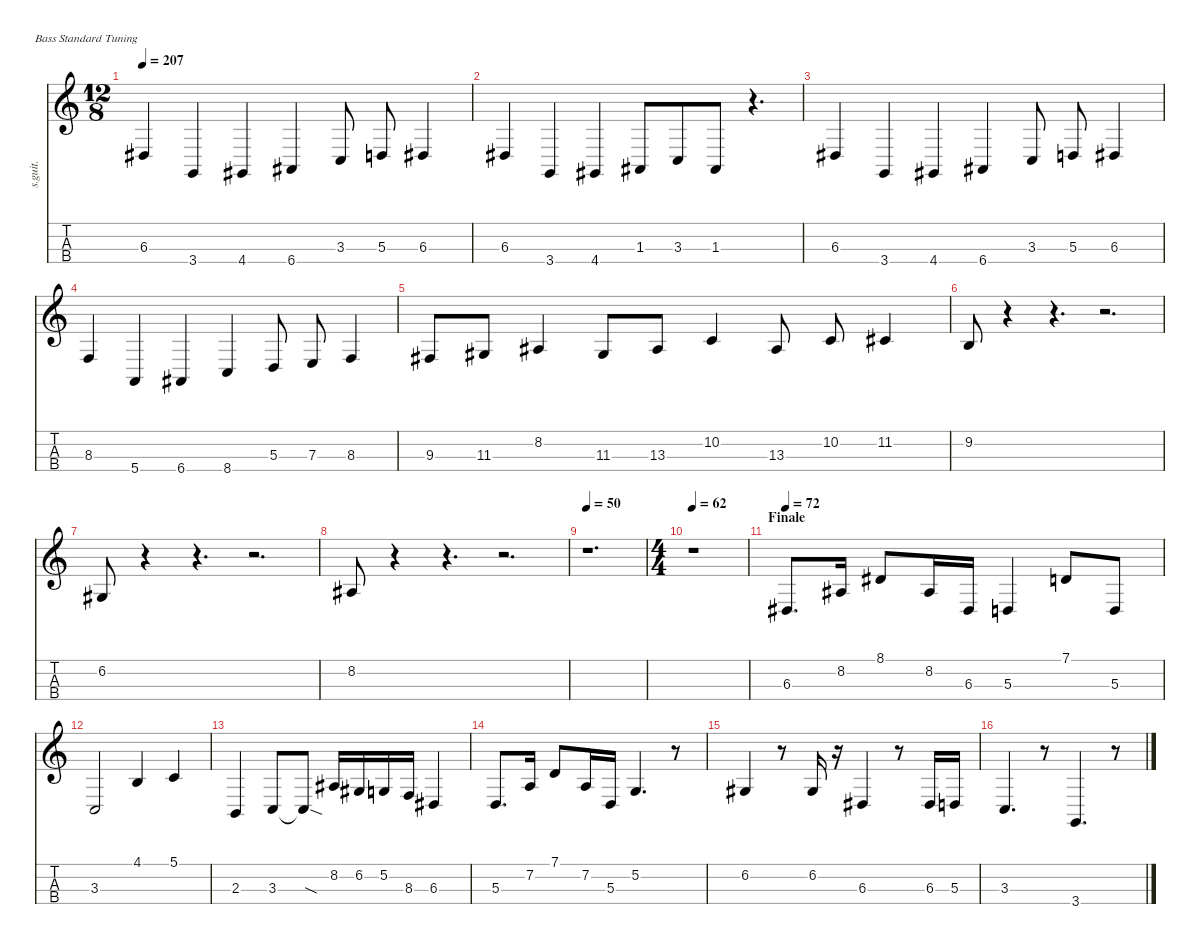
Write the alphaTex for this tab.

\defaultSystemsLayout 4
\hideDynamics
\bracketExtendMode nobrackets
\track ("John Deacon | Bass" "s.guit.") {instrument electricbassfinger}
\staff {score tabs}
\tuning (G2 D2 A1 E1)
\ts (12 8)
\tempo 207
\clef g2
\ks c
6.3{acc #}.4{lyrics (0 "") lyrics (1 "") lyrics (2 "") lyrics (3 "") lyrics (4 "") dy f} 3.4.4{lyrics (0 "") lyrics (1 "") lyrics (2 "") lyrics (3 "") lyrics (4 "")} 4.4{acc #}.4{lyrics (0 "") lyrics (1 "") lyrics (2 "") lyrics (3 "") lyrics (4 "")} 6.4{acc #}.4{lyrics (0 "") lyrics (1 "") lyrics (2 "") lyrics (3 "") lyrics (4 "")} 3.3.8{lyrics (0 "") lyrics (1 "") lyrics (2 "") lyrics (3 "") lyrics (4 "")} 5.3.8{lyrics (0 "") lyrics (1 "") lyrics (2 "") lyrics (3 "") lyrics (4 "")} 6.3{acc #}.4{lyrics (0 "") lyrics (1 "") lyrics (2 "") lyrics (3 "") lyrics (4 "")} |
6.3{acc #}.4{lyrics (0 "") lyrics (1 "") lyrics (2 "") lyrics (3 "") lyrics (4 "")} 3.4.4{lyrics (0 "") lyrics (1 "") lyrics (2 "") lyrics (3 "") lyrics (4 "")} 4.4{acc #}.4{lyrics (0 "") lyrics (1 "") lyrics (2 "") lyrics (3 "") lyrics (4 "")} 1.3{acc #}.8{lyrics (0 "") lyrics (1 "") lyrics (2 "") lyrics (3 "") lyrics (4 "")} 3.3.8{lyrics (0 "") lyrics (1 "") lyrics (2 "") lyrics (3 "") lyrics (4 "")} 1.3{acc #}.8{lyrics (0 "") lyrics (1 "") lyrics (2 "") lyrics (3 "") lyrics (4 "")} r.4{d} |
6.3{acc #}.4{lyrics (0 "") lyrics (1 "") lyrics (2 "") lyrics (3 "") lyrics (4 "")} 3.4.4{lyrics (0 "") lyrics (1 "") lyrics (2 "") lyrics (3 "") lyrics (4 "")} 4.4{acc #}.4{lyrics (0 "") lyrics (1 "") lyrics (2 "") lyrics (3 "") lyrics (4 "")} 6.4{acc #}.4{lyrics (0 "") lyrics (1 "") lyrics (2 "") lyrics (3 "") lyrics (4 "")} 3.3.8{lyrics (0 "") lyrics (1 "") lyrics (2 "") lyrics (3 "") lyrics (4 "")} 5.3.8{lyrics (0 "") lyrics (1 "") lyrics (2 "") lyrics (3 "") lyrics (4 "")} 6.3{acc #}.4{lyrics (0 "") lyrics (1 "") lyrics (2 "") lyrics (3 "") lyrics (4 "")} |
8.3.4{lyrics (0 "") lyrics (1 "") lyrics (2 "") lyrics (3 "") lyrics (4 "")} 5.4.4{lyrics (0 "") lyrics (1 "") lyrics (2 "") lyrics (3 "") lyrics (4 "")} 6.4{acc #}.4{lyrics (0 "") lyrics (1 "") lyrics (2 "") lyrics (3 "") lyrics (4 "")} 8.4.4{lyrics (0 "") lyrics (1 "") lyrics (2 "") lyrics (3 "") lyrics (4 "")} 5.3.8{lyrics (0 "") lyrics (1 "") lyrics (2 "") lyrics (3 "") lyrics (4 "")} 7.3.8{lyrics (0 "") lyrics (1 "") lyrics (2 "") lyrics (3 "") lyrics (4 "")} 8.3.4{lyrics (0 "") lyrics (1 "") lyrics (2 "") lyrics (3 "") lyrics (4 "")} |
9.3{acc #}.8{lyrics (0 "") lyrics (1 "") lyrics (2 "") lyrics (3 "") lyrics (4 "")} 11.3{acc #}.8{lyrics (0 "") lyrics (1 "") lyrics (2 "") lyrics (3 "") lyrics (4 "")} 8.2{acc #}.4{lyrics (0 "") lyrics (1 "") lyrics (2 "") lyrics (3 "") lyrics (4 "")} 11.3{acc #}.8{lyrics (0 "") lyrics (1 "") lyrics (2 "") lyrics (3 "") lyrics (4 "")} 13.3{acc #}.8{lyrics (0 "") lyrics (1 "") lyrics (2 "") lyrics (3 "") lyrics (4 "")} 10.2.4{lyrics (0 "") lyrics (1 "") lyrics (2 "") lyrics (3 "") lyrics (4 "")} 13.3{acc #}.8{lyrics (0 "") lyrics (1 "") lyrics (2 "") lyrics (3 "") lyrics (4 "")} 10.2.8{lyrics (0 "") lyrics (1 "") lyrics (2 "") lyrics (3 "") lyrics (4 "")} 11.2{acc #}.4{lyrics (0 "") lyrics (1 "") lyrics (2 "") lyrics (3 "") lyrics (4 "")} |
9.2.8{lyrics (0 "") lyrics (1 "") lyrics (2 "") lyrics (3 "") lyrics (4 "")} r.4 r.4{d} r.2{d} |
6.2{acc #}.8{lyrics (0 "") lyrics (1 "") lyrics (2 "") lyrics (3 "") lyrics (4 "")} r.4 r.4{d} r.2{d} |
8.2{acc #}.8{lyrics (0 "") lyrics (1 "") lyrics (2 "") lyrics (3 "") lyrics (4 "")} r.4 r.4{d} r.2{d} |
\tempo 50
r.1{d} |
\ts (4 4)
\beaming (8 2 2 2 2)
\tempo 62
r.1 |
\section ("" "Finale")
\tempo 72
6.3{acc #}.8{d lyrics (0 "") lyrics (1 "") lyrics (2 "") lyrics (3 "") lyrics (4 "")} 8.2{acc #}.16{lyrics (0 "") lyrics (1 "") lyrics (2 "") lyrics (3 "") lyrics (4 "")} 8.1{acc #}.8{lyrics (0 "") lyrics (1 "") lyrics (2 "") lyrics (3 "") lyrics (4 "")} 8.2{acc #}.16{lyrics (0 "") lyrics (1 "") lyrics (2 "") lyrics (3 "") lyrics (4 "")} 6.3{acc #}.16{lyrics (0 "") lyrics (1 "") lyrics (2 "") lyrics (3 "") lyrics (4 "")} 5.3.4{lyrics (0 "") lyrics (1 "") lyrics (2 "") lyrics (3 "") lyrics (4 "")} 7.1.8{lyrics (0 "") lyrics (1 "") lyrics (2 "") lyrics (3 "") lyrics (4 "")} 5.3.8{lyrics (0 "") lyrics (1 "") lyrics (2 "") lyrics (3 "") lyrics (4 "")} |
3.3.2{lyrics (0 "") lyrics (1 "") lyrics (2 "") lyrics (3 "") lyrics (4 "")} 4.1.4{lyrics (0 "") lyrics (1 "") lyrics (2 "") lyrics (3 "") lyrics (4 "")} 5.1.4{lyrics (0 "") lyrics (1 "") lyrics (2 "") lyrics (3 "") lyrics (4 "")} |
2.3.4{lyrics (0 "") lyrics (1 "") lyrics (2 "") lyrics (3 "") lyrics (4 "")} 3.3.8{lyrics (0 "") lyrics (1 "") lyrics (2 "") lyrics (3 "") lyrics (4 "")} 3.3{sod t}.8{lyrics (0 "") lyrics (1 "") lyrics (2 "") lyrics (3 "") lyrics (4 "")} 8.2{acc #}.16{lyrics (0 "") lyrics (1 "") lyrics (2 "") lyrics (3 "") lyrics (4 "")} 6.2{acc #}.16{lyrics (0 "") lyrics (1 "") lyrics (2 "") lyrics (3 "") lyrics (4 "")} 5.2.16{lyrics (0 "") lyrics (1 "") lyrics (2 "") lyrics (3 "") lyrics (4 "")} 8.3.16{lyrics (0 "") lyrics (1 "") lyrics (2 "") lyrics (3 "") lyrics (4 "")} 6.3{acc #}.4{lyrics (0 "") lyrics (1 "") lyrics (2 "") lyrics (3 "") lyrics (4 "")} |
5.3.8{d lyrics (0 "") lyrics (1 "") lyrics (2 "") lyrics (3 "") lyrics (4 "")} 7.2.16{lyrics (0 "") lyrics (1 "") lyrics (2 "") lyrics (3 "") lyrics (4 "")} 7.1.8{lyrics (0 "") lyrics (1 "") lyrics (2 "") lyrics (3 "") lyrics (4 "")} 7.2.16{lyrics (0 "") lyrics (1 "") lyrics (2 "") lyrics (3 "") lyrics (4 "")} 5.3.16{lyrics (0 "") lyrics (1 "") lyrics (2 "") lyrics (3 "") lyrics (4 "")} 5.2.4{d lyrics (0 "") lyrics (1 "") lyrics (2 "") lyrics (3 "") lyrics (4 "")} r.8 |
6.2{acc #}.4{lyrics (0 "") lyrics (1 "") lyrics (2 "") lyrics (3 "") lyrics (4 "")} r.8 6.2{acc #}.16{lyrics (0 "") lyrics (1 "") lyrics (2 "") lyrics (3 "") lyrics (4 "")} r.16 6.3{acc #}.4{lyrics (0 "") lyrics (1 "") lyrics (2 "") lyrics (3 "") lyrics (4 "")} r.8 6.3{acc #}.16{lyrics (0 "") lyrics (1 "") lyrics (2 "") lyrics (3 "") lyrics (4 "")} 5.3.16{lyrics (0 "") lyrics (1 "") lyrics (2 "") lyrics (3 "") lyrics (4 "")} |
3.3.4{d lyrics (0 "") lyrics (1 "") lyrics (2 "") lyrics (3 "") lyrics (4 "")} r.8 3.4.4{d lyrics (0 "") lyrics (1 "") lyrics (2 "") lyrics (3 "") lyrics (4 "")} r.8
